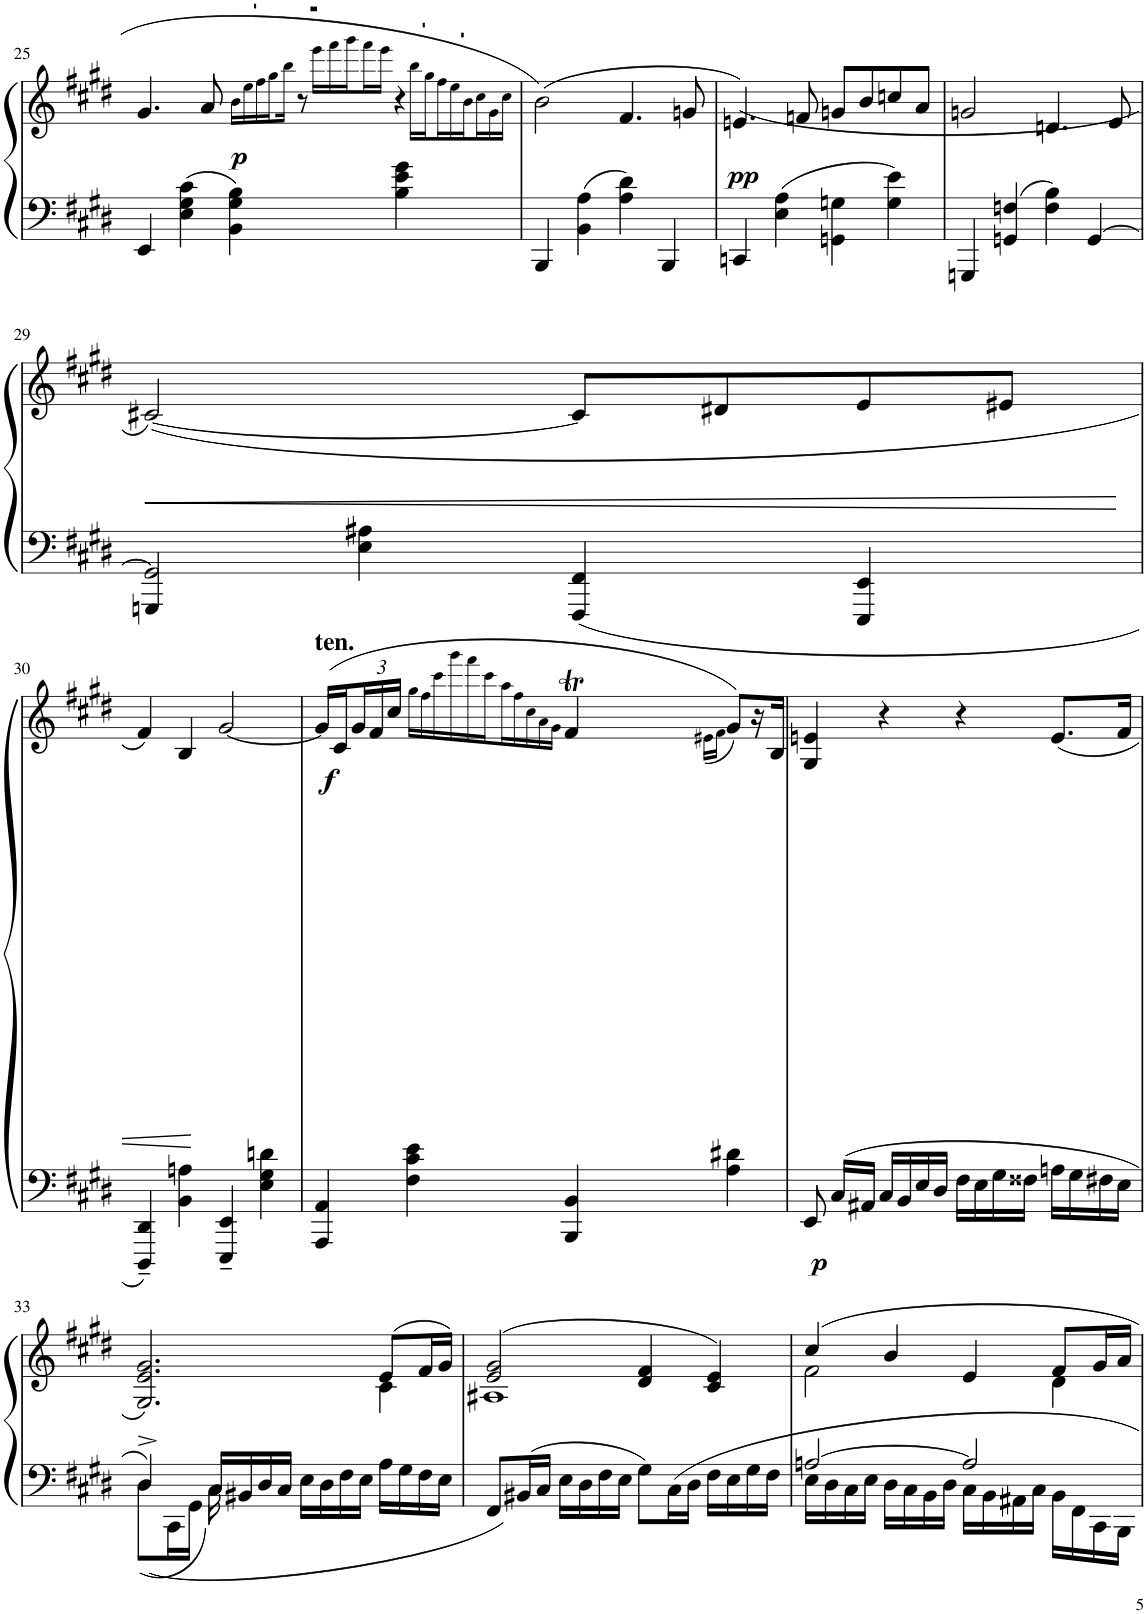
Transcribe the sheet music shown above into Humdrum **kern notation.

**kern	**kern	**dynam
*part1	*part1	*part1
*staff2	*staff1	*staff1/2
*I"Piano	*	*
*I'Pno	*	*
!!LO:PB:g=z
*clefF4	*clefG2	*
*k[f#c#g#d#]	*k[f#c#g#d#]	*
*M4/4	*M4/4	*
*met(c)	*met(c)	*
=25	=25	=25
!	!	!LO:DY:b
4EE/	4.g#/	p
4E\ 4G#\ 4c#\	.	.
.	8a/	.
*	*Xtuplet	*
4BB\ 4G#\ 4B\	48.b!\LL	.
.	48.ee!\	.
.	48.ff#!\	.
.	48.gg#!\	.
.	48.bb!\JJ	.
.	8r	.
4B\ 4e\ 4g#\	.	.
.	48.eee!\LL	.
.	48.fff#!\	.
.	48.ggg#!\	.
.	48.fff#!\	.
.	48.eee!\JJ	.
.	4r	.
10%3.ryy	.	.
.	48.bb!\LL	.
.	48.gg#!\	.
.	30ff#!\	.
.	30ee!\	.
.	30b!\	.
.	30cc#!\	.
.	30g#!\	.
.	30cc#!\JJ	.
=26	=26	=26
4BBB/	(2b\	.
4BB\ 4A\	.	.
4A\ 4d#\	4.f#/	.
4BBB/	.	.
.	8gn/	.
=27	=27	=27
!	!	!LO:DY:b
4CCn/	(4.en/)	pp
4E\ 4A\	.	.
.	8fn/	.
4GGn\ 4Gn\	8gn/L	.
.	8b/	.
4G\ 4e\	8ccn/	.
.	8a/J	.
=28	=28	=28
4GGGn/	2gn/	.
4GGn/ 4Fn/	.	.
4F\ 4B\	4.dn/	.
[4GG/	.	.
.	8e/	.
!!LO:LB:g=z
=29	=29	=29
*^	*	*
!	!	!	!LO:HP:b
2GG]	4GGGn/	([2c#X/)	<
.	4E\ 4A#X\	.	.
4FFF#/ 4FF#/	2ryy	8c#/L]	.
.	.	8d#X/	.
4EEE/ 4EE/	.	8e/	.
.	.	8e#X/J	.
*v	*v	*	*
!!LO:LB:g=z
=30	=30	=30
4DDD#/~ 4DD#/~	4f#/)	.
4BB\ 4An\	4B/	[
4EEE/~ 4EE/~	[2g#/	.
4E\ 4G#\ 4dn\	.	.
=31	=31	=31
*	*^	*
!	!LO:TX:a:B:t=ten.	!	!
!	!	!	!LO:DY:b
4AAA/ 4AA/	(16g#/LL]	48%25ryy	f
.	16c#/	.	.
*	*tuplet	*	*
*	*Xbrackettup	*	*
.	24g#/	.	.
.	24f#/	.	.
.	24cc#/JJ	.	.
*	*Xtuplet	*	*
4F#\ 4c#\ 4e\	48gg#!\LL	.	.
.	48ff#!\	.	.
.	48ccc#!\	.	.
.	48ggg#!\	.	.
.	48fff#!\	.	.
.	48ccc#!\	.	.
.	40aa!\	.	.
.	40ff#!\	.	.
.	40cc#!\	.	.
.	40a!\	.	.
.	40g#!\JJ	.	.
4BBB/ 4BB/	4f#T/	.	.
.	.	48g#!	.
.	.	48f#!	.
.	.	48g#!	.
.	.	48f#!	.
.	.	48g#!	.
.	.	48f#!	.
.	.	48g#!	.
.	.	72f#!	.
.	.	72g#!	.
.	.	72f#!	.
.	.	(48.e#X!\LL	.
.	.	48.f#!\JJ	.
4A\ 4d#X\	(8g#/L)	.	.
.	.	24.ryy	.
.	.	6ryy	.
.	16r	.	.
.	16B/JJ	.	.
*	*v	*v	*
=32	=32	=32
!	!	!LO:DY:b=2
8EE/	4G#/ 4en/	p
16C#/LL	.	.
16AA#X/JJ	.	.
16C#/LL	4r	.
16BB/	.	.
16E/	.	.
16D#/JJ	.	.
16F#\LL	4r	.
16E\	.	.
16G#\	.	.
16F##X\JJ	.	.
16An\LL	8.e/L	.
16G#\	.	.
16F#X\	.	.
16E\JJ	16f#/Jk	.
!!LO:LB:g=z
=33	=33	=33
*^	*^	*
4D#^/	8D#\L	2.G#/ 2.e/ 2.g#/)	2.ryy	.
.	16CC#\L	.	.	.
.	16GG#\JJ	.	.	.
16C#/LL	16C#\	.	.	.
16BB#X/	2ryy	.	.	.
16D#/	.	.	.	.
16C#/JJ	.	.	.	.
16E\LL	.	.	.	.
16D#\	.	.	.	.
16F#\	.	.	.	.
16E\JJ	.	.	.	.
16A\LL	.	(8e/L	4c#\	.
16G#\	8.ryy	.	.	.
16F#\	.	16f#/L	.	.
16E\JJ	.	16g#/JJ)	.	.
*v	*v	*	*	*
=34	=34	=34	=34
8FF#/L	(2e/ 2g#/	1A#X	.
16BB#X/L	.	.	.
16C#/JJ	.	.	.
16E\LL	.	.	.
16D#\	.	.	.
16F#\	.	.	.
16E\JJ	.	.	.
8G#\L	4d#/ 4f#/	.	.
16C#\L	.	.	.
16D#\JJ	.	.	.
16F#\LL	4c#/ 4e/)	.	.
16E\	.	.	.
16G#\	.	.	.
16F#\JJ	.	.	.
=35	=35	=35	=35
*^	*	*	*
[2An/	16E\LL	4cc#/	2f#\	.
.	16D#\	.	.	.
.	16C#\	.	.	.
.	16E\JJ	.	.	.
.	16D#\LL	4b/	.	.
.	16C#\	.	.	.
.	16BB\	.	.	.
.	16D#\JJ	.	.	.
2A/]	16C#\LL	4e/	4ryy	.
.	16BB\	.	.	.
.	16AA#X\	.	.	.
.	16C#\JJ	.	.	.
.	16BB\LL	8f#/L	4d#\	.
.	16FF#\	.	.	.
.	16CC#\	16g#/L	.	.
.	16BBB\JJ	16a/JJ	.	.
*v	*v	*	*	*
*	*v	*v	*
=	=	=
*-	*-	*-
